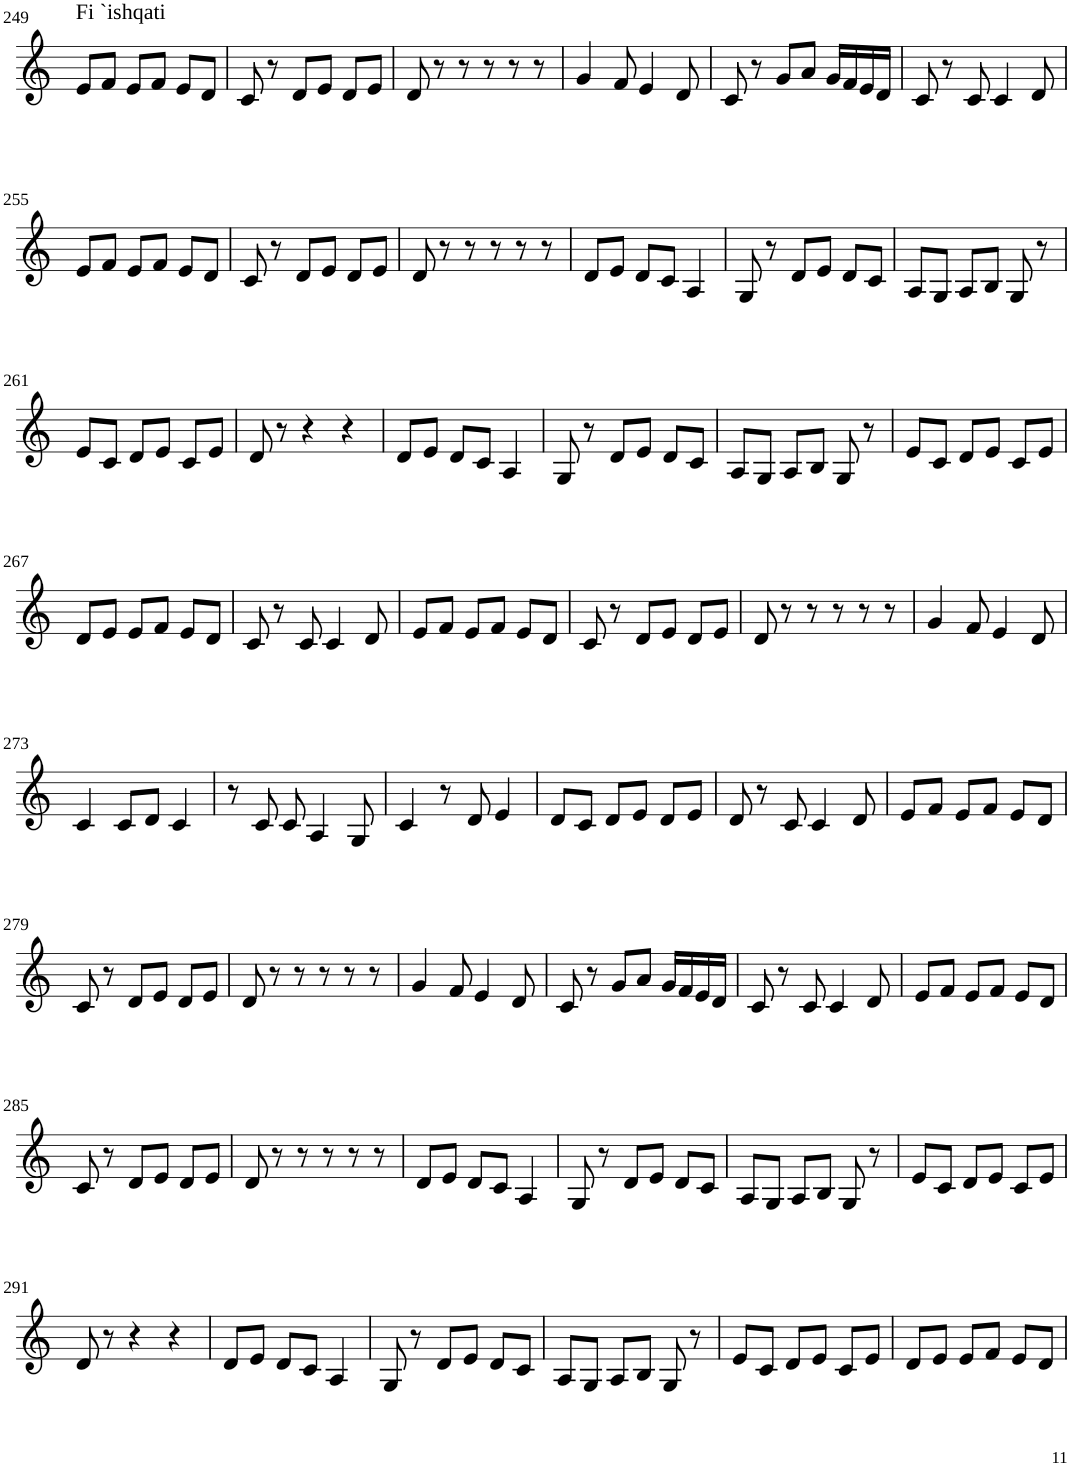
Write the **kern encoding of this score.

**kern
*part1
*staff1
*I"Violin
!!LO:PB:g=z
*clefG2
*k[]
*C:
*M3/4
=249
!LO:TX:a:t=Fi `ishqati
8e/L
8f/J
8e/L
8f/J
8e/L
8d/J
=250
8c/
8r
8d/L
8e/J
8d/L
8e/J
=251
8d/
8r
8r
8r
8r
8r
=252
4g/
8f/
4e/
8d/
=253
8c/
8r
8g/L
8a/J
16g/LL
16f/
16e/
16d/JJ
=254
8c/
8r
8c/
4c/
8d/
!!LO:LB:g=z
=255
8e/L
8f/J
8e/L
8f/J
8e/L
8d/J
=256
8c/
8r
8d/L
8e/J
8d/L
8e/J
=257
8d/
8r
8r
8r
8r
8r
=258
8d/L
8e/J
8d/L
8c/J
4A/
=259
8G/
8r
8d/L
8e/J
8d/L
8c/J
=260
8A/L
8G/J
8A/L
8B/J
8G/
8r
!!LO:LB:g=z
=261
8e/L
8c/J
8d/L
8e/J
8c/L
8e/J
=262
8d/
8r
4r
4r
=263
8d/L
8e/J
8d/L
8c/J
4A/
=264
8G/
8r
8d/L
8e/J
8d/L
8c/J
=265
8A/L
8G/J
8A/L
8B/J
8G/
8r
=266
8e/L
8c/J
8d/L
8e/J
8c/L
8e/J
!!LO:LB:g=z
=267
8d/L
8e/J
8e/L
8f/J
8e/L
8d/J
=268
8c/
8r
8c/
4c/
8d/
=269
8e/L
8f/J
8e/L
8f/J
8e/L
8d/J
=270
8c/
8r
8d/L
8e/J
8d/L
8e/J
=271
8d/
8r
8r
8r
8r
8r
=272
4g/
8f/
4e/
8d/
!!LO:LB:g=z
=273
4c/
8c/L
8d/J
4c/
=274
8r
8c/
8c/
4A/
8G/
=275
4c/
8r
8d/
4e/
=276
8d/L
8c/J
8d/L
8e/J
8d/L
8e/J
=277
8d/
8r
8c/
4c/
8d/
=278
8e/L
8f/J
8e/L
8f/J
8e/L
8d/J
!!LO:LB:g=z
=279
8c/
8r
8d/L
8e/J
8d/L
8e/J
=280
8d/
8r
8r
8r
8r
8r
=281
4g/
8f/
4e/
8d/
=282
8c/
8r
8g/L
8a/J
16g/LL
16f/
16e/
16d/JJ
=283
8c/
8r
8c/
4c/
8d/
=284
8e/L
8f/J
8e/L
8f/J
8e/L
8d/J
!!LO:LB:g=z
=285
8c/
8r
8d/L
8e/J
8d/L
8e/J
=286
8d/
8r
8r
8r
8r
8r
=287
8d/L
8e/J
8d/L
8c/J
4A/
=288
8G/
8r
8d/L
8e/J
8d/L
8c/J
=289
8A/L
8G/J
8A/L
8B/J
8G/
8r
=290
8e/L
8c/J
8d/L
8e/J
8c/L
8e/J
!!LO:LB:g=z
=291
8d/
8r
4r
4r
=292
8d/L
8e/J
8d/L
8c/J
4A/
=293
8G/
8r
8d/L
8e/J
8d/L
8c/J
=294
8A/L
8G/J
8A/L
8B/J
8G/
8r
=295
8e/L
8c/J
8d/L
8e/J
8c/L
8e/J
=296
8d/L
8e/J
8e/L
8f/J
8e/L
8d/J
=
*-
